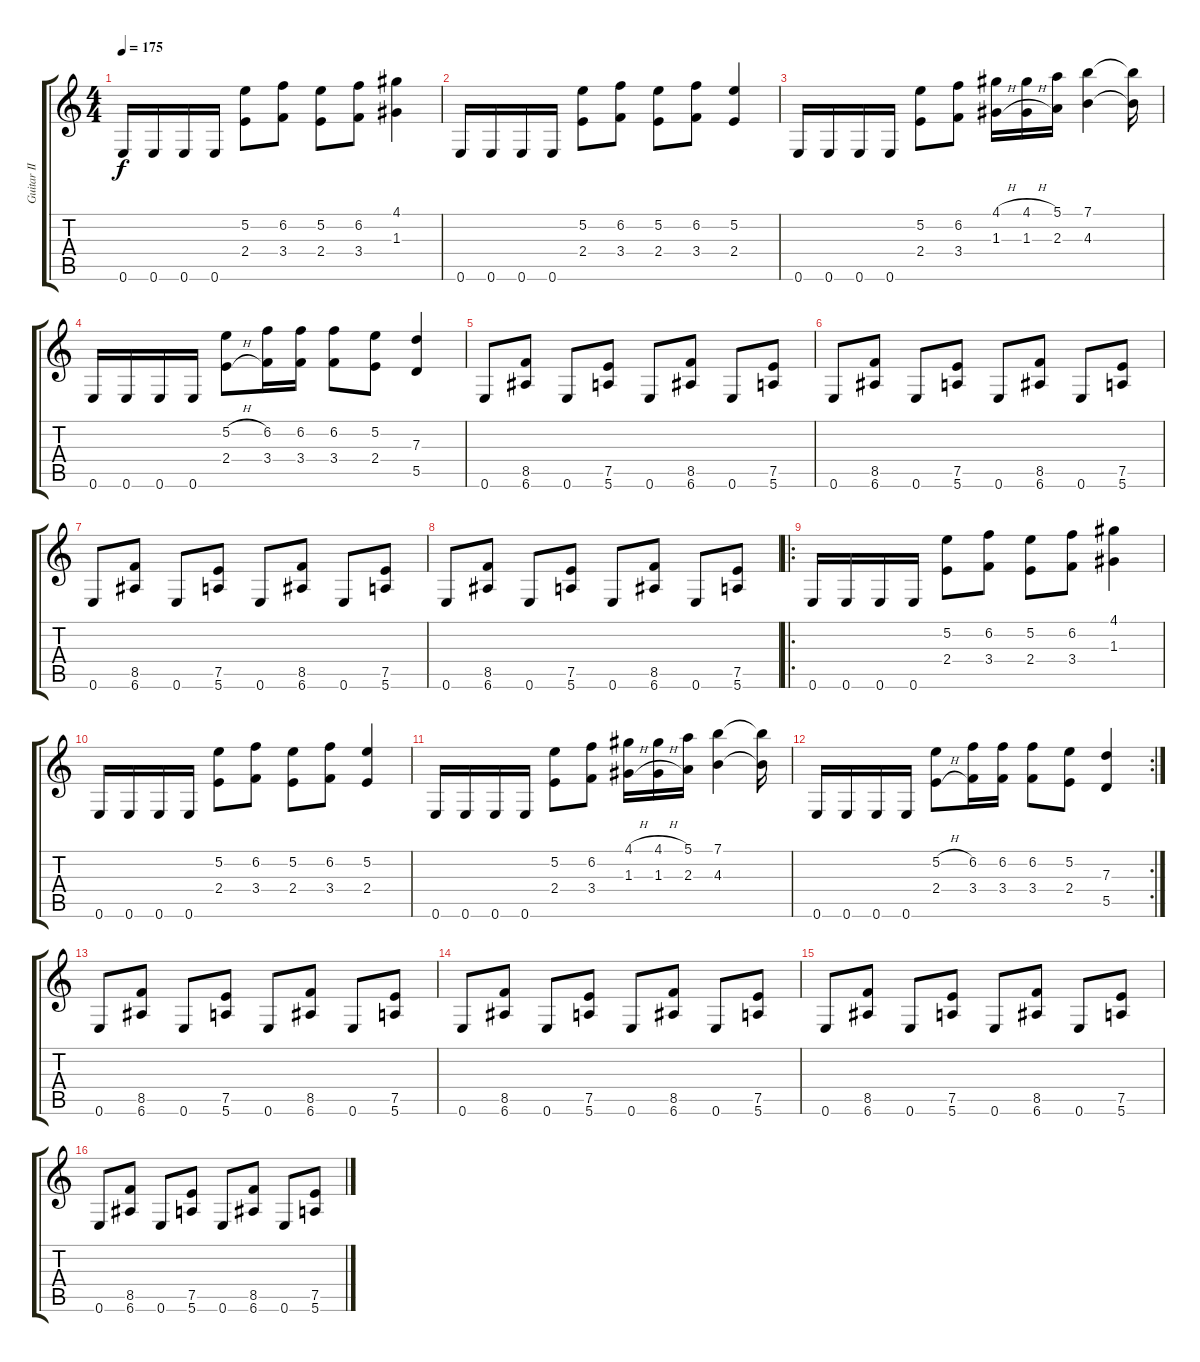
\track ("Guitar II" "Guitar II") {instrument distortionguitar}
\staff {score tabs}
\tuning (E4 B3 G3 D3 A2 E2) {hide}
\ts (4 4)
\tempo 175
\clef g2
\ks c
0.6.16{dy f} 0.6.16 0.6.16 0.6.16 (5.2 2.4).8 (6.2 3.4).8 (5.2 2.4).8 (6.2 3.4).8 (4.1 1.3).4 |
0.6.16 0.6.16 0.6.16 0.6.16 (5.2 2.4).8 (6.2 3.4).8 (5.2 2.4).8 (6.2 3.4).8 (5.2 2.4).4 |
0.6.16 0.6.16 0.6.16 0.6.16 (5.2 2.4).8 (6.2 3.4).8 (4.1{h} 1.3{h}).16 (4.1{h} 1.3{h}).16 (5.1 2.3).16 (7.1 4.3).4 (7.1{t} 4.3{t}).16 |
0.6.16 0.6.16 0.6.16 0.6.16 (5.2{h} 2.4{h}).8 (6.2 3.4).16 (6.2 3.4).16 (6.2 3.4).8 (5.2 2.4).8 (7.3 5.5).4 |
0.6.8 (8.5 6.6).8 0.6.8 (7.5 5.6).8 0.6.8 (8.5 6.6).8 0.6.8 (7.5 5.6).8 |
0.6.8 (8.5 6.6).8 0.6.8 (7.5 5.6).8 0.6.8 (8.5 6.6).8 0.6.8 (7.5 5.6).8 |
0.6.8 (8.5 6.6).8 0.6.8 (7.5 5.6).8 0.6.8 (8.5 6.6).8 0.6.8 (7.5 5.6).8 |
0.6.8 (8.5 6.6).8 0.6.8 (7.5 5.6).8 0.6.8 (8.5 6.6).8 0.6.8 (7.5 5.6).8 |
\ro
0.6.16 0.6.16 0.6.16 0.6.16 (5.2 2.4).8 (6.2 3.4).8 (5.2 2.4).8 (6.2 3.4).8 (4.1 1.3).4 |
0.6.16 0.6.16 0.6.16 0.6.16 (5.2 2.4).8 (6.2 3.4).8 (5.2 2.4).8 (6.2 3.4).8 (5.2 2.4).4 |
0.6.16 0.6.16 0.6.16 0.6.16 (5.2 2.4).8 (6.2 3.4).8 (4.1{h} 1.3{h}).16 (4.1{h} 1.3{h}).16 (5.1 2.3).16 (7.1 4.3).4 (7.1{t} 4.3{t}).16 |
\rc 2
0.6.16 0.6.16 0.6.16 0.6.16 (5.2{h} 2.4{h}).8 (6.2 3.4).16 (6.2 3.4).16 (6.2 3.4).8 (5.2 2.4).8 (7.3 5.5).4 |
0.6.8 (8.5 6.6).8 0.6.8 (7.5 5.6).8 0.6.8 (8.5 6.6).8 0.6.8 (7.5 5.6).8 |
0.6.8 (8.5 6.6).8 0.6.8 (7.5 5.6).8 0.6.8 (8.5 6.6).8 0.6.8 (7.5 5.6).8 |
0.6.8 (8.5 6.6).8 0.6.8 (7.5 5.6).8 0.6.8 (8.5 6.6).8 0.6.8 (7.5 5.6).8 |
0.6.8 (8.5 6.6).8 0.6.8 (7.5 5.6).8 0.6.8 (8.5 6.6).8 0.6.8 (7.5 5.6).8
